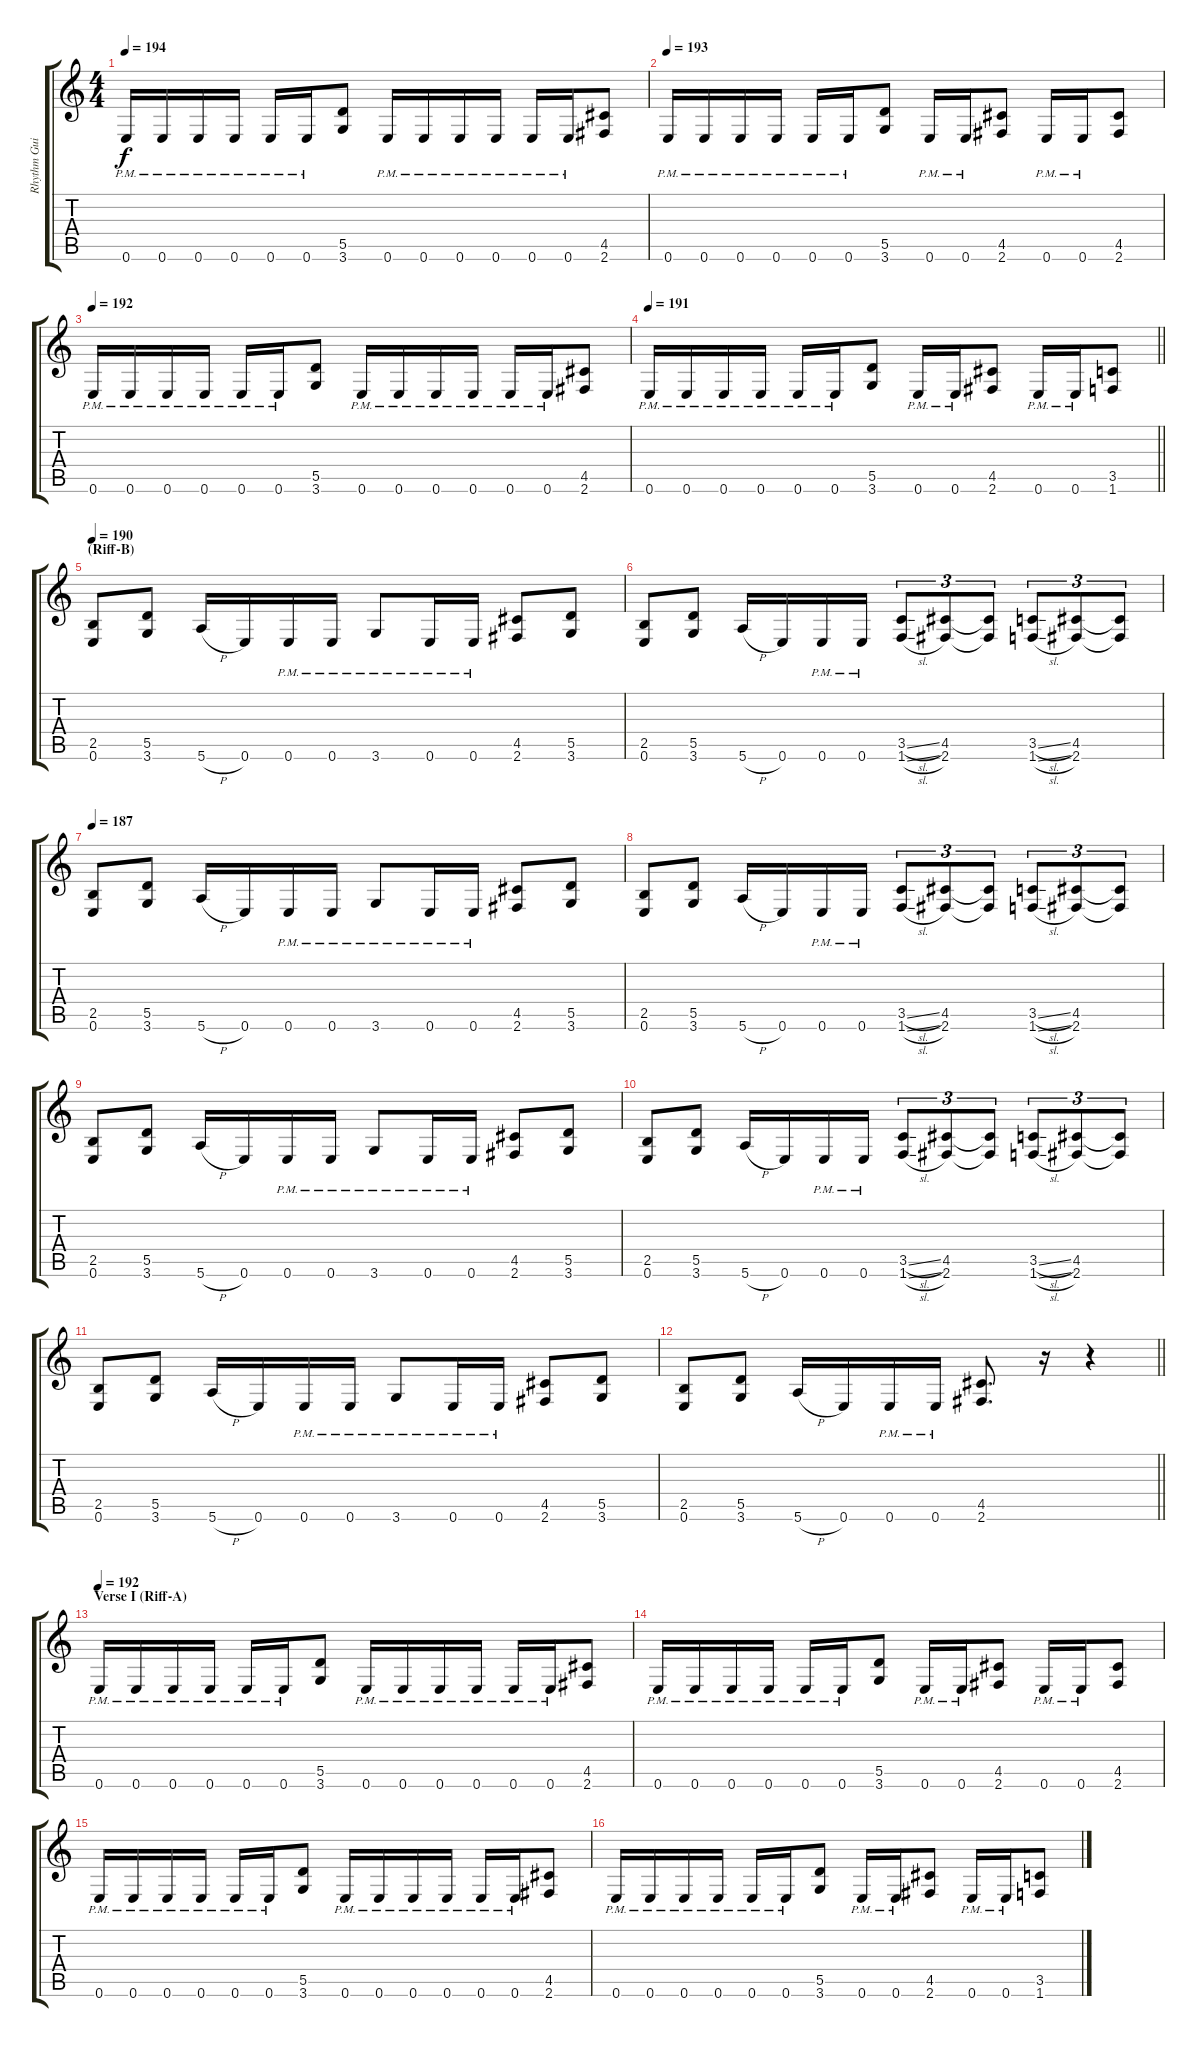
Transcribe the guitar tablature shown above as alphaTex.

\track ("Rhythm Guitar I" "Rhythm Gui") {instrument distortionguitar}
\staff {score tabs}
\tuning (E4 B3 G3 D3 A2 E2) {hide}
\ts (4 4)
\tempo 194
\clef g2
\ks c
0.6{pm}.16{dy f} 0.6{pm}.16 0.6{pm}.16 0.6{pm}.16 0.6{pm}.16 0.6{pm}.16 (5.5 3.6).8 0.6{pm}.16 0.6{pm}.16 0.6{pm}.16 0.6{pm}.16 0.6{pm}.16 0.6{pm}.16 (4.5 2.6).8 |
\tempo 193
0.6{pm}.16 0.6{pm}.16 0.6{pm}.16 0.6{pm}.16 0.6{pm}.16 0.6{pm}.16 (5.5 3.6).8 0.6{pm}.16 0.6{pm}.16 (4.5 2.6).8 0.6{pm}.16 0.6{pm}.16 (4.5 2.6).8 |
\tempo 192
0.6{pm}.16 0.6{pm}.16 0.6{pm}.16 0.6{pm}.16 0.6{pm}.16 0.6{pm}.16 (5.5 3.6).8 0.6{pm}.16 0.6{pm}.16 0.6{pm}.16 0.6{pm}.16 0.6{pm}.16 0.6{pm}.16 (4.5 2.6).8 |
\tempo 191
\barLineRight lightlight
0.6{pm}.16 0.6{pm}.16 0.6{pm}.16 0.6{pm}.16 0.6{pm}.16 0.6{pm}.16 (5.5 3.6).8 0.6{pm}.16 0.6{pm}.16 (4.5 2.6).8 0.6{pm}.16 0.6{pm}.16 (3.5 1.6).8 |
\section ("" "(Riff-B)")
\tempo 190
(2.5 0.6).8 (5.5 3.6).8 5.6{h}.16 0.6.16 0.6{pm}.16 0.6{pm}.16 3.6{pm}.8 0.6{pm}.16 0.6{pm}.16 (4.5 2.6).8 (5.5 3.6).8 |
(2.5 0.6).8 (5.5 3.6).8 5.6{h}.16 0.6.16 0.6{pm}.16 0.6{pm}.16 (3.5{sl} 1.6{sl}).8{tu (3 2)} (4.5 2.6).8{tu (3 2)} (4.5{t} 2.6{t}).8{tu (3 2)} (3.5{sl} 1.6{sl}).8{tu (3 2)} (4.5 2.6).8{tu (3 2)} (4.5{t} 2.6{t}).8{tu (3 2)} |
\tempo 187
(2.5 0.6).8 (5.5 3.6).8 5.6{h}.16 0.6.16 0.6{pm}.16 0.6{pm}.16 3.6{pm}.8 0.6{pm}.16 0.6{pm}.16 (4.5 2.6).8 (5.5 3.6).8 |
(2.5 0.6).8 (5.5 3.6).8 5.6{h}.16 0.6.16 0.6{pm}.16 0.6{pm}.16 (3.5{sl} 1.6{sl}).8{tu (3 2)} (4.5 2.6).8{tu (3 2)} (4.5{t} 2.6{t}).8{tu (3 2)} (3.5{sl} 1.6{sl}).8{tu (3 2)} (4.5 2.6).8{tu (3 2)} (4.5{t} 2.6{t}).8{tu (3 2)} |
(2.5 0.6).8 (5.5 3.6).8 5.6{h}.16 0.6.16 0.6{pm}.16 0.6{pm}.16 3.6{pm}.8 0.6{pm}.16 0.6{pm}.16 (4.5 2.6).8 (5.5 3.6).8 |
(2.5 0.6).8 (5.5 3.6).8 5.6{h}.16 0.6.16 0.6{pm}.16 0.6{pm}.16 (3.5{sl} 1.6{sl}).8{tu (3 2)} (4.5 2.6).8{tu (3 2)} (4.5{t} 2.6{t}).8{tu (3 2)} (3.5{sl} 1.6{sl}).8{tu (3 2)} (4.5 2.6).8{tu (3 2)} (4.5{t} 2.6{t}).8{tu (3 2)} |
(2.5 0.6).8 (5.5 3.6).8 5.6{h}.16 0.6.16 0.6{pm}.16 0.6{pm}.16 3.6{pm}.8 0.6{pm}.16 0.6{pm}.16 (4.5 2.6).8 (5.5 3.6).8 |
\barLineRight lightlight
(2.5 0.6).8 (5.5 3.6).8 5.6{h}.16 0.6.16 0.6{pm}.16 0.6{pm}.16 (4.5 2.6).8{d} r.16 r.4 |
\section ("" "Verse I (Riff-A)")
\tempo 192
0.6{pm}.16 0.6{pm}.16 0.6{pm}.16 0.6{pm}.16 0.6{pm}.16 0.6{pm}.16 (5.5 3.6).8 0.6{pm}.16 0.6{pm}.16 0.6{pm}.16 0.6{pm}.16 0.6{pm}.16 0.6{pm}.16 (4.5 2.6).8 |
0.6{pm}.16 0.6{pm}.16 0.6{pm}.16 0.6{pm}.16 0.6{pm}.16 0.6{pm}.16 (5.5 3.6).8 0.6{pm}.16 0.6{pm}.16 (4.5 2.6).8 0.6{pm}.16 0.6{pm}.16 (4.5 2.6).8 |
0.6{pm}.16 0.6{pm}.16 0.6{pm}.16 0.6{pm}.16 0.6{pm}.16 0.6{pm}.16 (5.5 3.6).8 0.6{pm}.16 0.6{pm}.16 0.6{pm}.16 0.6{pm}.16 0.6{pm}.16 0.6{pm}.16 (4.5 2.6).8 |
0.6{pm}.16 0.6{pm}.16 0.6{pm}.16 0.6{pm}.16 0.6{pm}.16 0.6{pm}.16 (5.5 3.6).8 0.6{pm}.16 0.6{pm}.16 (4.5 2.6).8 0.6{pm}.16 0.6{pm}.16 (3.5 1.6).8
